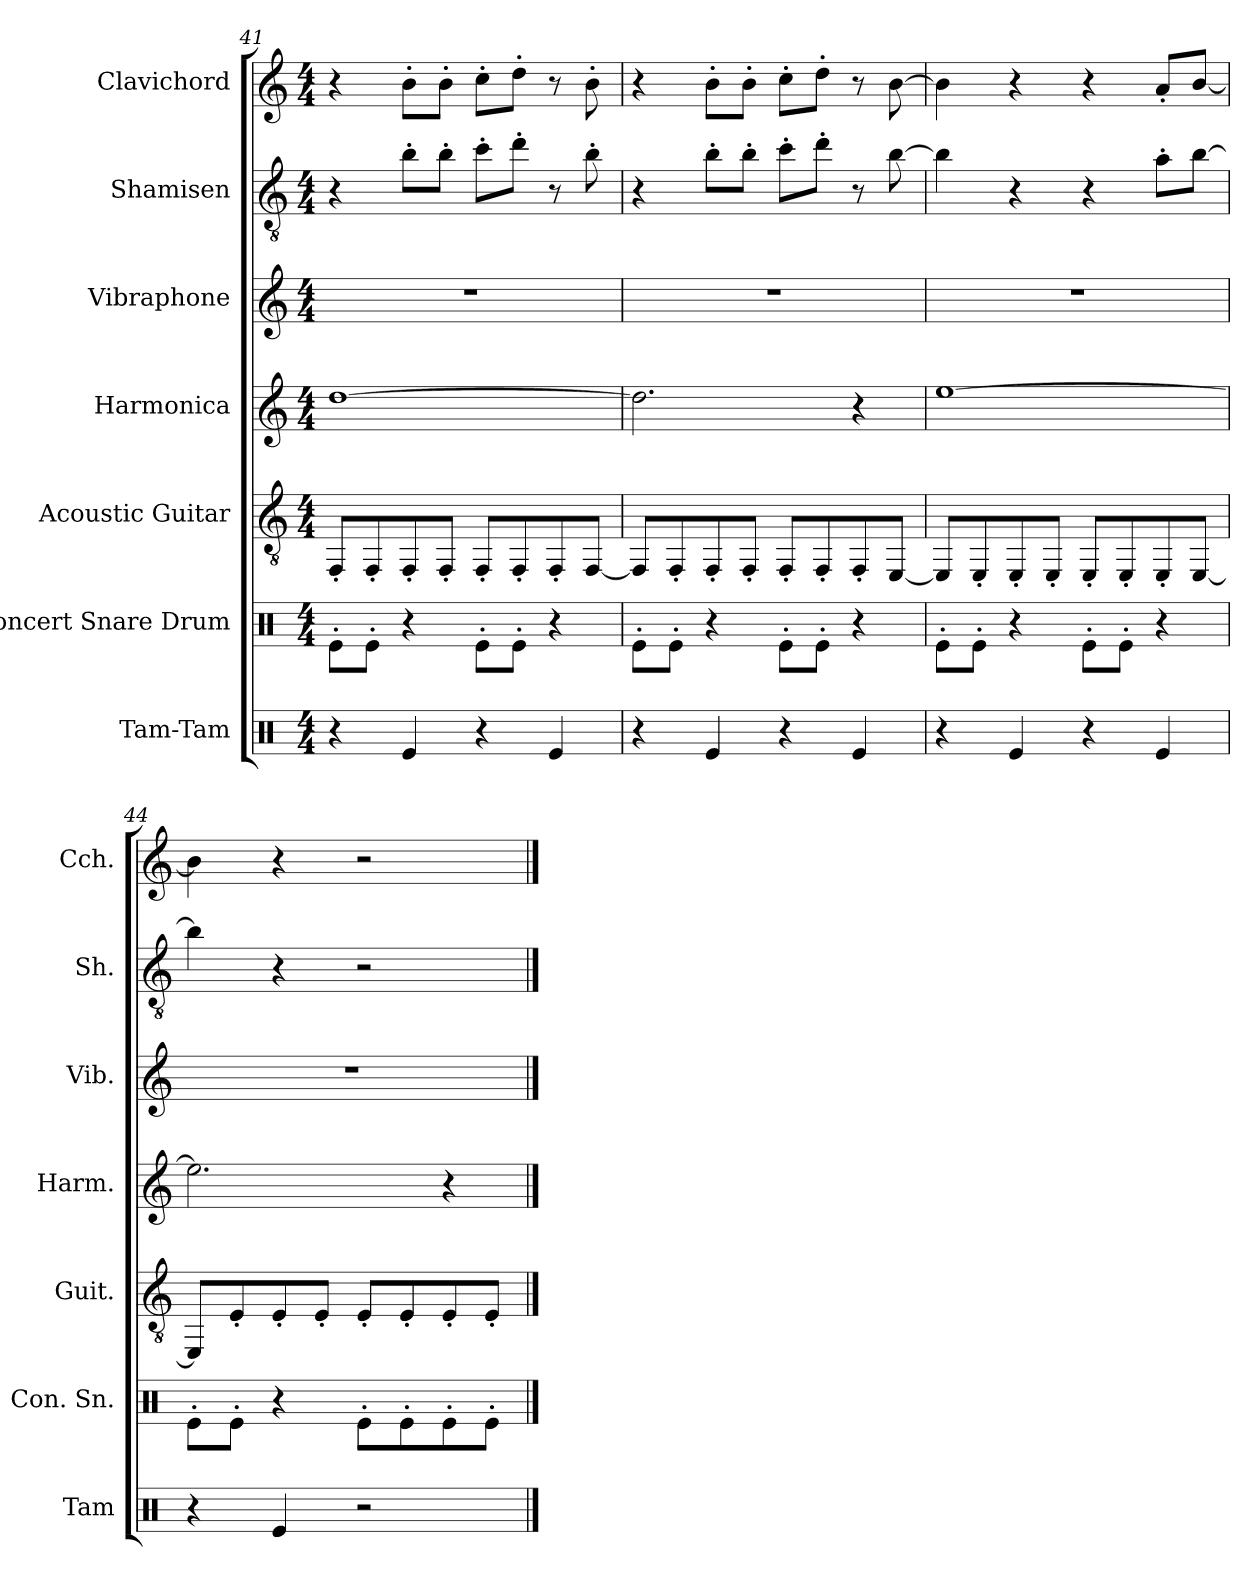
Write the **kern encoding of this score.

**kern	**kern	**kern	**kern	**kern	**kern	**kern
*part7	*part6	*part5	*part4	*part3	*part2	*part1
*staff7	*staff6	*staff5	*staff4	*staff3	*staff2	*staff1
*I"Tam-Tam	*I"Concert Snare Drum	*I"Acoustic Guitar	*I"Harmonica	*I"Vibraphone	*I"Shamisen	*I"Clavichord
*I'Tam	*I'Con. Sn.	*I'Guit.	*I'Harm.	*I'Vib.	*I'Sh.	*I'Cch.
!!LO:LB:g=z
*clefX	*clefX	*clefGv2	*clefG2	*clefG2	*clefGv2	*clefG2
*k[]	*k[]	*k[]	*k[]	*k[]	*k[]	*k[]
*M4/4	*M4/4	*M4/4	*M4/4	*M4/4	*M4/4	*M4/4
=41	=41	=41	=41	=41	=41	=41
4r	8Re'\L	8FF'/L	[1dd	1r	4r	4r
.	8Re'\J	8FF'/	.	.	.	.
4Re/	4r	8FF'/	.	.	8b'\L	8b'\L
.	.	8FF'/J	.	.	8b'\J	8b'\J
4r	8Re'\L	8FF'/L	.	.	8cc'\L	8cc'\L
.	8Re'\J	8FF'/	.	.	8dd'\J	8dd'\J
4Re/	4r	8FF'/	.	.	8r	8r
.	.	[8FF/J	.	.	8b'\	8b'\
=42	=42	=42	=42	=42	=42	=42
4r	8Re'\L	8FF/L]	2.dd\]	1r	4r	4r
.	8Re'\J	8FF'/	.	.	.	.
4Re/	4r	8FF'/	.	.	8b'\L	8b'\L
.	.	8FF'/J	.	.	8b'\J	8b'\J
4r	8Re'\L	8FF'/L	.	.	8cc'\L	8cc'\L
.	8Re'\J	8FF'/	.	.	8dd'\J	8dd'\J
4Re/	4r	8FF'/	4r	.	8r	8r
.	.	[8EE/J	.	.	[8b\	[8b\
=43	=43	=43	=43	=43	=43	=43
4r	8Re'\L	8EE/L]	[1ee	1r	4b\]	4b\]
.	8Re'\J	8EE'/	.	.	.	.
4Re/	4r	8EE'/	.	.	4r	4r
.	.	8EE'/J	.	.	.	.
4r	8Re'\L	8EE'/L	.	.	4r	4r
.	8Re'\J	8EE'/	.	.	.	.
4Re/	4r	8EE'/	.	.	8a'\L	8a'/L
.	.	[8EE/J	.	.	[8b\J	[8b/J
=44	=44	=44	=44	=44	=44	=44
4r	8Re'\L	8EE/L]	2.ee\]	1r	4b\]	4b\]
.	8Re'\J	8E'/	.	.	.	.
4Re/	4r	8E'/	.	.	4r	4r
.	.	8E'/J	.	.	.	.
2r	8Re'\L	8E'/L	.	.	2r	2r
.	8Re'\	8E'/	.	.	.	.
.	8Re'\	8E'/	4r	.	.	.
.	8Re'\J	8E'/J	.	.	.	.
==	==	==	==	==	==	==
*-	*-	*-	*-	*-	*-	*-
